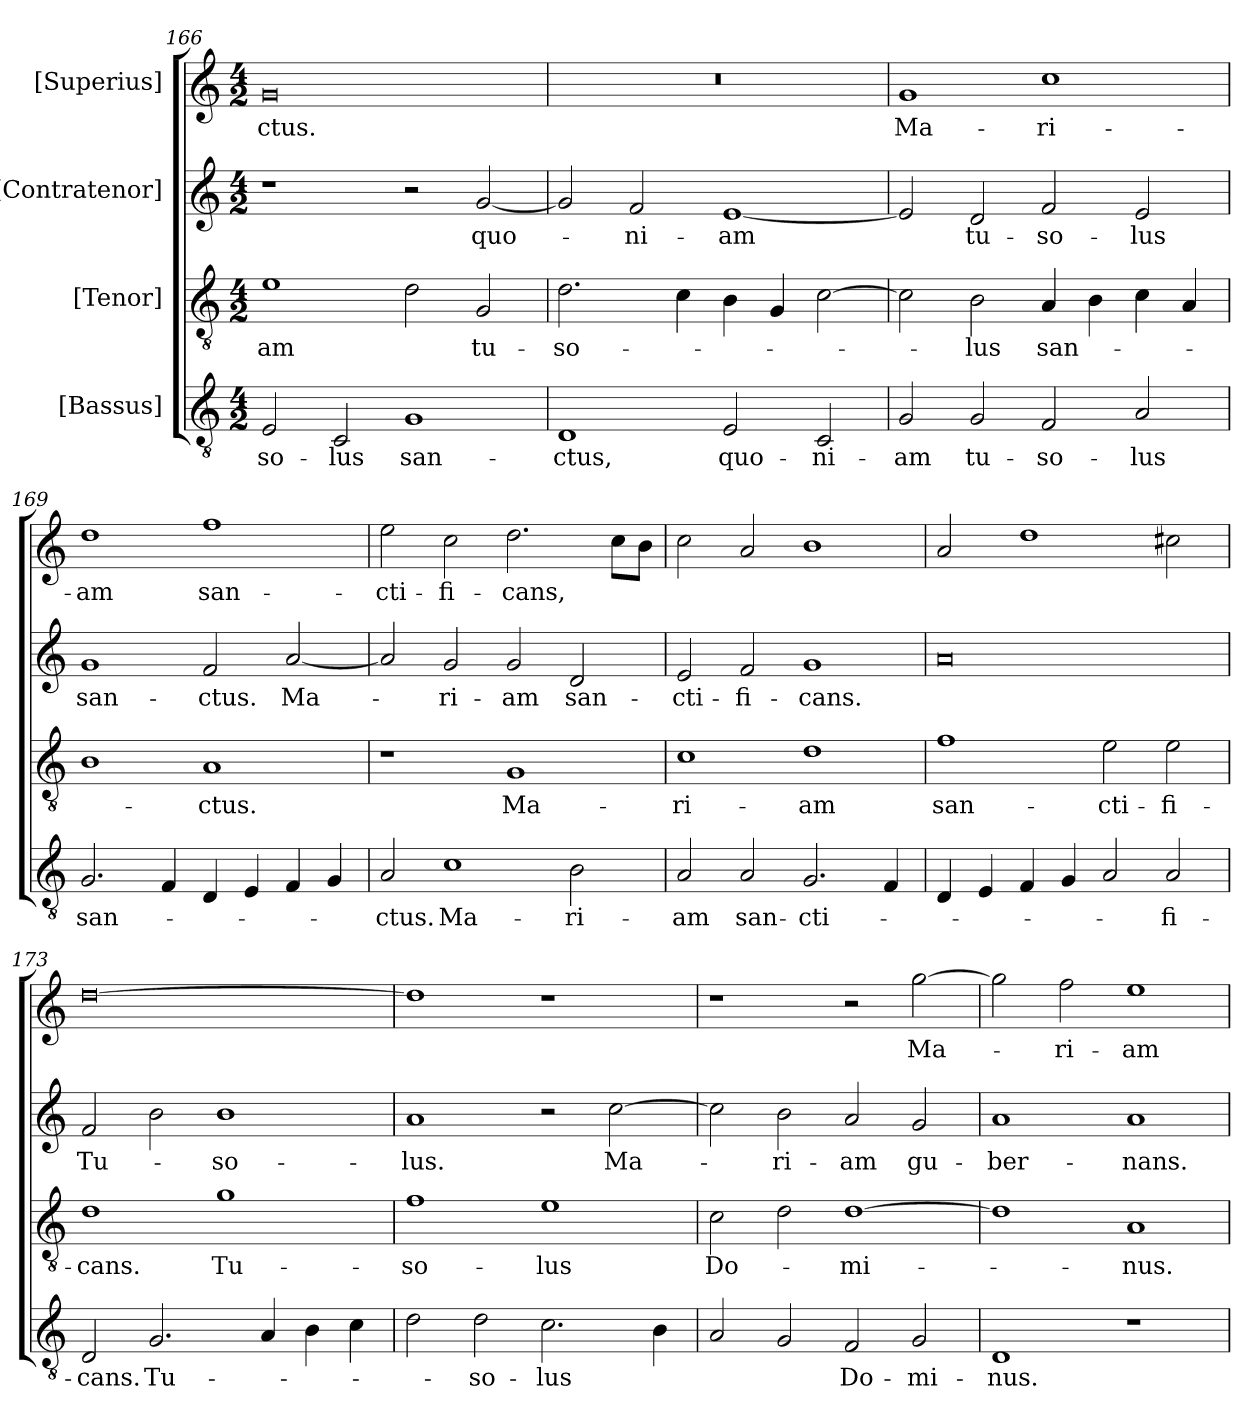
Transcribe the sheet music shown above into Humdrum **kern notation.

**kern	**text	**kern	**text	**kern	**text	**kern	**text
*part4	*part4	*part3	*part3	*part2	*part2	*part1	*part1
*staff4	*staff4	*staff3	*staff3	*staff2	*staff2	*staff1	*staff1
*I"[Bassus]	*	*I"[Tenor]	*	*I"[Contratenor]	*	*I"[Superius]	*
*clefGv2	*	*clefGv2	*	*clefG2	*	*clefG2	*
*k[]	*	*k[]	*	*k[]	*	*k[]	*
*M4/2	*	*M4/2	*	*M4/2	*	*M4/2	*
=166	=166	=166	=166	=166	=166	=166	=166
2E/	so-	1e\	-am	1r	.	0g/	-ctus.
2C/	-lus	.	.	.	.	.	.
1G/	san-	2d\	.	2r	.	.	.
.	.	2G/	tu-	[2g/	quo-	.	.
=167	=167	=167	=167	=167	=167	=167	=167
1D/	-ctus,	2.d\	so-	2g/]	.	0r	.
.	.	.	.	2f/	-ni-	.	.
.	.	4c\	.	.	.	.	.
2E/	quo-	4B\	.	[1e/	-am	.	.
.	.	4G/	.	.	.	.	.
2C/	-ni-	[2c\	.	.	.	.	.
=168	=168	=168	=168	=168	=168	=168	=168
2G/	-am	2c\]	.	2e/]	.	1g/	Ma-
2G/	tu-	2B\	-lus	2d/	tu-	.	.
2F/	so-	4A/	san-	2f/	so-	1cc\	-ri-
.	.	4B\	.	.	.	.	.
2A/	-lus	4c\	.	2e/	-lus	.	.
.	.	4A/	.	.	.	.	.
=169	=169	=169	=169	=169	=169	=169	=169
2.G/	san-	1B\	.	1g/	san-	1dd\	-am
4F/	.	.	.	.	.	.	.
4D/	.	1A/	-ctus.	2f/	-ctus.	1ff\	san-
4E/	.	.	.	.	.	.	.
4F/	.	.	.	[2a/	Ma-	.	.
4G/	.	.	.	.	.	.	.
=170	=170	=170	=170	=170	=170	=170	=170
2A/	-ctus.	1r	.	2a/]	.	2ee\	-cti-
1c\	Ma-	.	.	2g/	-ri-	2cc\	-fi-
.	.	1G/	Ma-	2g/	-am	2.dd\	-cans,
2B\	-ri-	.	.	2d/	san-	.	.
.	.	.	.	.	.	8cc\L	.
.	.	.	.	.	.	8b\J	.
=171	=171	=171	=171	=171	=171	=171	=171
2A/	-am	1c\	-ri-	2e/	-cti-	2cc\	.
2A/	san-	.	.	2f/	-fi-	2a/	.
2.G/	-cti-	1d\	-am	1g/	-cans.	1b\	.
4F/	.	.	.	.	.	.	.
=172	=172	=172	=172	=172	=172	=172	=172
4D/	.	1f\	san-	0a/	.	2a/	.
4E/	.	.	.	.	.	.	.
4F/	.	.	.	.	.	1dd\	.
4G/	.	.	.	.	.	.	.
2A/	.	2e\	-cti-	.	.	.	.
2A/	-fi-	2e\	-fi-	.	.	2cc#X\	.
=173	=173	=173	=173	=173	=173	=173	=173
2D/	-cans.	1d\	-cans.	2f/	Tu-	[0dd\	.
2.G/	Tu-	.	.	2b\	.	.	.
.	.	1g\	Tu-	1b\	so-	.	.
4A/	.	.	.	.	.	.	.
4B\	.	.	.	.	.	.	.
4c\	.	.	.	.	.	.	.
=174	=174	=174	=174	=174	=174	=174	=174
2d\	.	1f\	so-	1a/	-lus.	1dd\]	.
2d\	so-	.	.	.	.	.	.
2.c\	-lus	1e\	-lus	2r	.	1r	.
.	.	.	.	[2cc\	Ma-	.	.
4B\	.	.	.	.	.	.	.
=175	=175	=175	=175	=175	=175	=175	=175
2A/	.	2c\	Do-	2cc\]	.	1r	.
2G/	.	2d\	.	2b\	-ri-	.	.
2F/	Do-	[1d\	-mi-	2a/	-am	2r	.
2G/	-mi-	.	.	2g/	gu-	[2gg\	Ma-
=176	=176	=176	=176	=176	=176	=176	=176
1D/	-nus.	1d\]	.	1a/	-ber-	2gg\]	.
.	.	.	.	.	.	2ff\	-ri-
1r	.	1A/	-nus.	1a/	-nans.	1ee\	-am
=	=	=	=	=	=	=	=
*-	*-	*-	*-	*-	*-	*-	*-
